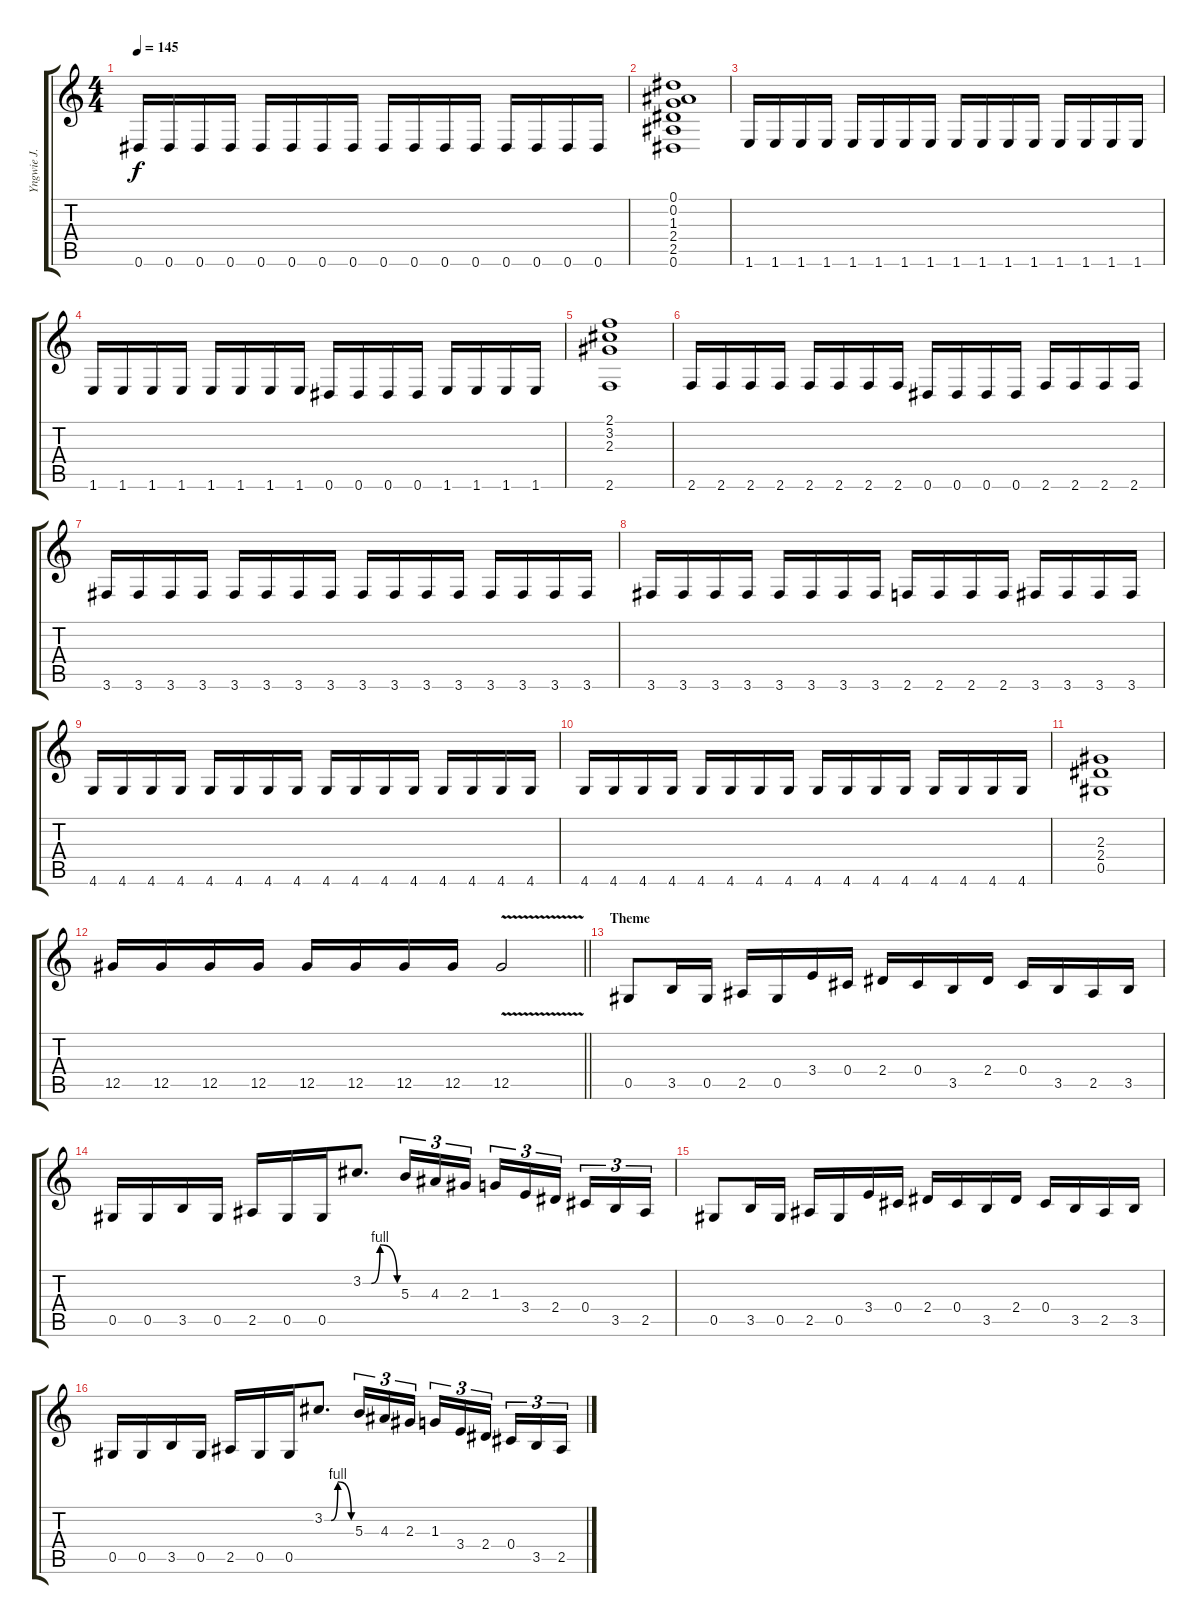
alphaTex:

\track ("Yngwie J. Malmsteen" "Yngwie J. ") {instrument overdrivenguitar}
\staff {score tabs}
\tuning (Eb4 Bb3 Gb3 Db3 Ab2 Eb2) {hide}
\ts (4 4)
\tempo 145
\clef g2
\ks c
0.6.16{dy f} 0.6.16 0.6.16 0.6.16 0.6.16 0.6.16 0.6.16 0.6.16 0.6.16 0.6.16 0.6.16 0.6.16 0.6.16 0.6.16 0.6.16 0.6.16 |
(0.1 0.2 1.3 2.4 2.5 0.6).1 |
1.6.16 1.6.16 1.6.16 1.6.16 1.6.16 1.6.16 1.6.16 1.6.16 1.6.16 1.6.16 1.6.16 1.6.16 1.6.16 1.6.16 1.6.16 1.6.16 |
1.6.16 1.6.16 1.6.16 1.6.16 1.6.16 1.6.16 1.6.16 1.6.16 0.6.16 0.6.16 0.6.16 0.6.16 1.6.16 1.6.16 1.6.16 1.6.16 |
(2.1 3.2 2.3 2.6).1 |
2.6.16 2.6.16 2.6.16 2.6.16 2.6.16 2.6.16 2.6.16 2.6.16 0.6.16 0.6.16 0.6.16 0.6.16 2.6.16 2.6.16 2.6.16 2.6.16 |
3.6.16 3.6.16 3.6.16 3.6.16 3.6.16 3.6.16 3.6.16 3.6.16 3.6.16 3.6.16 3.6.16 3.6.16 3.6.16 3.6.16 3.6.16 3.6.16 |
3.6.16 3.6.16 3.6.16 3.6.16 3.6.16 3.6.16 3.6.16 3.6.16 2.6.16 2.6.16 2.6.16 2.6.16 3.6.16 3.6.16 3.6.16 3.6.16 |
4.6.16 4.6.16 4.6.16 4.6.16 4.6.16 4.6.16 4.6.16 4.6.16 4.6.16 4.6.16 4.6.16 4.6.16 4.6.16 4.6.16 4.6.16 4.6.16 |
4.6.16 4.6.16 4.6.16 4.6.16 4.6.16 4.6.16 4.6.16 4.6.16 4.6.16 4.6.16 4.6.16 4.6.16 4.6.16 4.6.16 4.6.16 4.6.16 |
(2.3 2.4 0.5).1 |
\barLineRight lightlight
12.5.16 12.5.16 12.5.16 12.5.16 12.5.16 12.5.16 12.5.16 12.5.16 12.5{v}.2 |
\section ("" "Theme")
0.5.8 3.5.16 0.5.16 2.5.16 0.5.16 3.4.16 0.4.16 2.4.16 0.4.16 3.5.16 2.4.16 0.4.16 3.5.16 2.5.16 3.5.16 |
0.5.16 0.5.16 3.5.16 0.5.16 2.5.16 0.5.16 0.5.16 3.2{be (custom 0 0 15 0 30 4 60 0)}.8{d} 5.3.16{tu (3 2)} 4.3.16{tu (3 2)} 2.3.16{tu (3 2)} 1.3.16{tu (3 2)} 3.4.16{tu (3 2)} 2.4.16{tu (3 2) beam splitsecondary} 0.4.16{tu (3 2)} 3.5.16{tu (3 2)} 2.5.16{tu (3 2)} |
0.5.8 3.5.16 0.5.16 2.5.16 0.5.16 3.4.16 0.4.16 2.4.16 0.4.16 3.5.16 2.4.16 0.4.16 3.5.16 2.5.16 3.5.16 |
0.5.16 0.5.16 3.5.16 0.5.16 2.5.16 0.5.16 0.5.16 3.2{be (custom 0 0 15 0 30 4 60 0)}.8{d} 5.3.16{tu (3 2)} 4.3.16{tu (3 2)} 2.3.16{tu (3 2)} 1.3.16{tu (3 2)} 3.4.16{tu (3 2)} 2.4.16{tu (3 2) beam splitsecondary} 0.4.16{tu (3 2)} 3.5.16{tu (3 2)} 2.5.16{tu (3 2)}
